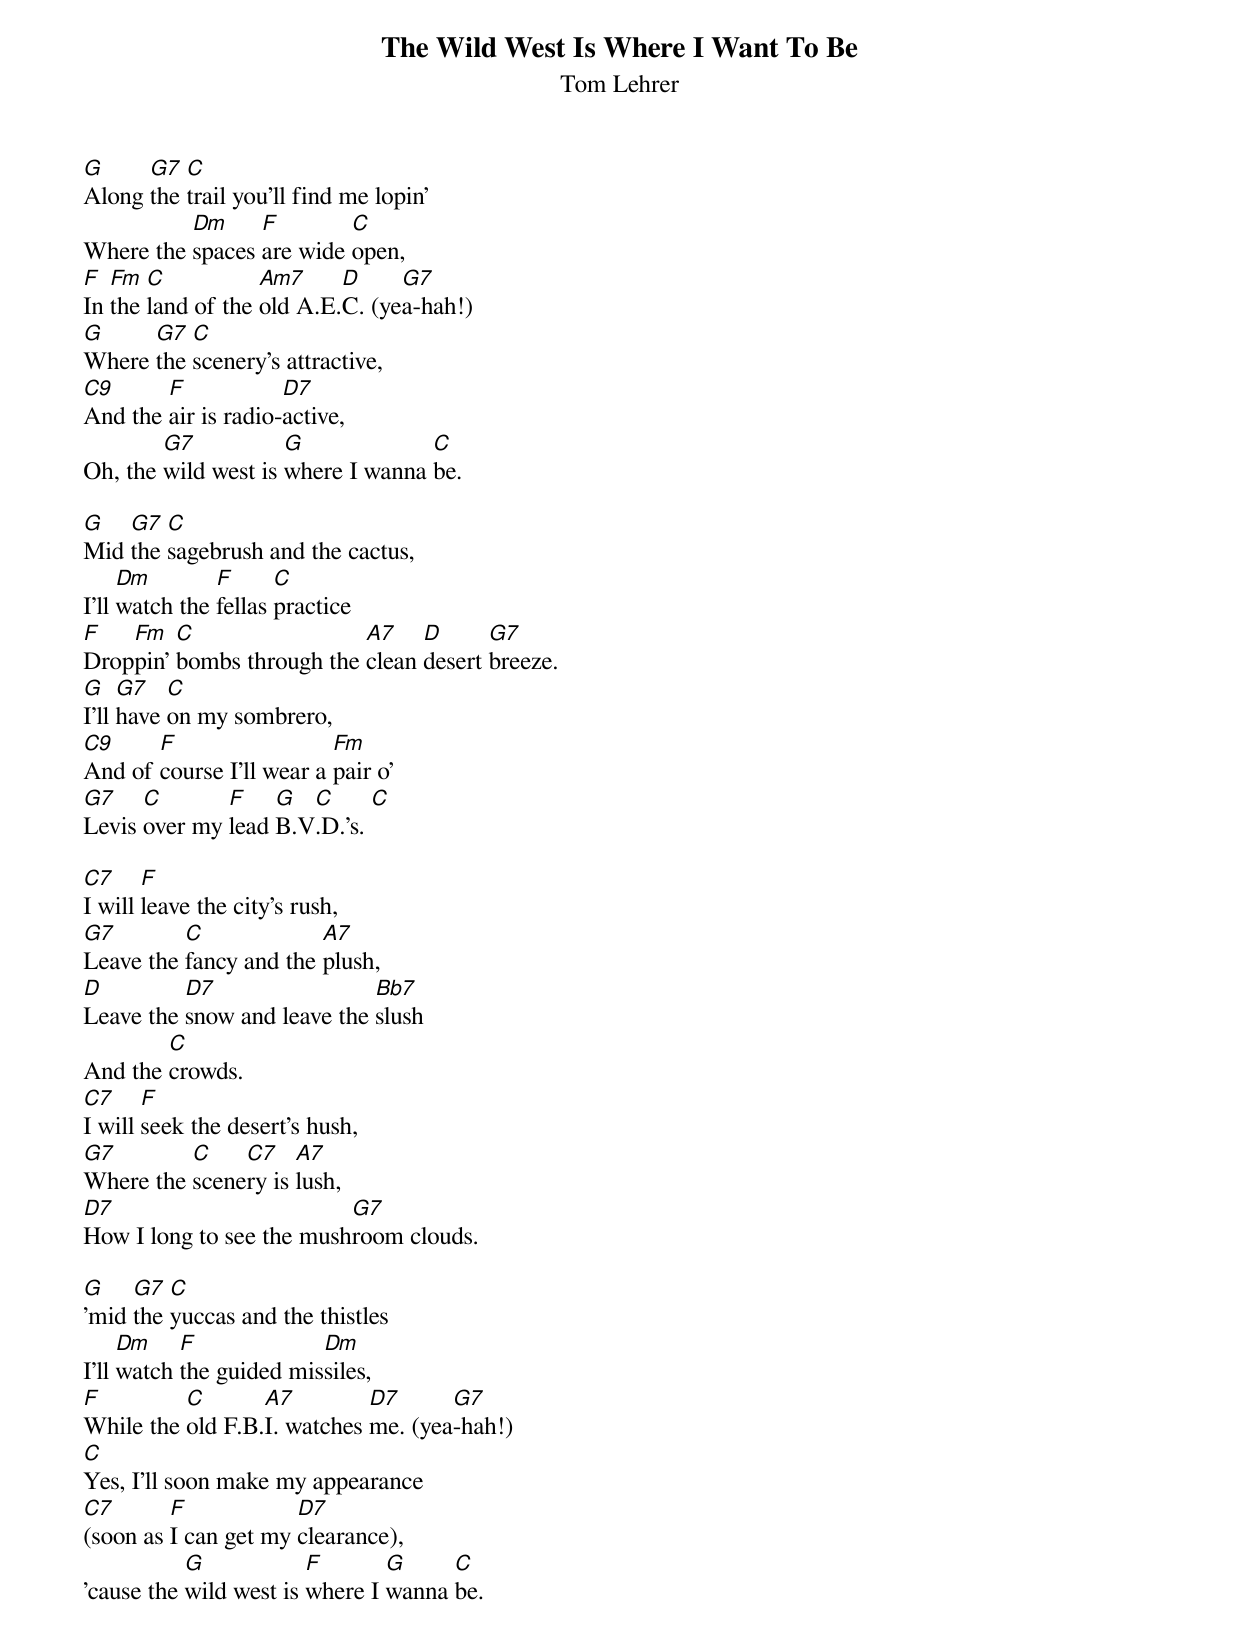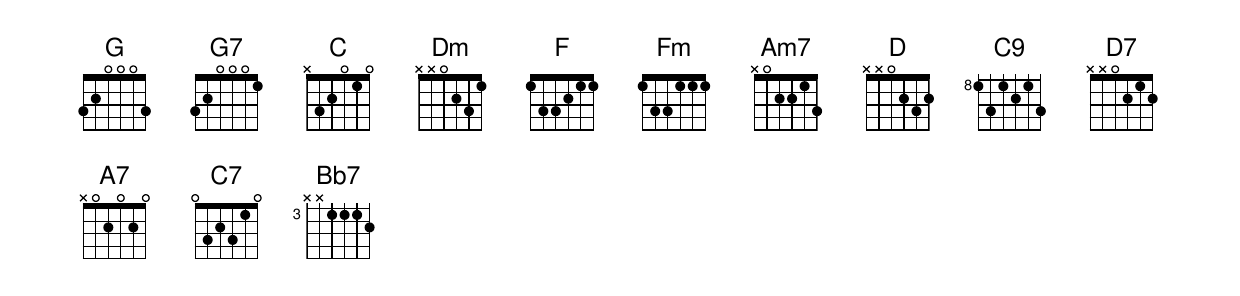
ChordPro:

{title: The Wild West Is Where I Want To Be}
{subtitle: Tom Lehrer}


[G]Along [G7]the [C]trail you'll find me lopin'
Where the [Dm]spaces [F]are wide [C]open,
[F]In [Fm]the [C]land of the [Am7]old A.E.[D]C. (ye[G7]a-hah!)
[G]Where [G7]the [C]scenery's attractive,
[C9]And the [F]air is radio-[D7]active,
Oh, the [G7]wild west is [G]where I wanna [C]be.

[G]Mid [G7]the [C]sagebrush and the cactus,
I'll [Dm]watch the [F]fellas [C]practice
[F]Drop[Fm]pin' [C]bombs through the [A7]clean [D]desert [G7]breeze.
[G]I'll [G7]have [C]on my sombrero,
[C9]And of [F]course I'll wear a [Fm]pair o'
[G7]Levis [C]over my [F]lead [G]B.V[C].D.'s. [C]

[C7]I will [F]leave the city's rush,
[G7]Leave the [C]fancy and the [A7]plush,
[D]Leave the [D7]snow and leave the [Bb7]slush
And the [C]crowds.
[C7]I will [F]seek the desert's hush,
[G7]Where the [C]scene[C7]ry is [A7]lush,
[D7]How I long to see the mush[G7]room clouds.

[G]'mid [G7]the [C]yuccas and the thistles
I'll [Dm]watch [F]the guided mis[Dm]siles,
[F]While the [C]old F.B.[A7]I. watches [D7]me. (yea[G7]-hah!)
[C]Yes, I'll soon make my appearance
[C7](soon as [F]I can get my [D7]clearance),
'cause the [G]wild west is [F]where I [G]wanna [C]be.

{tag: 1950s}
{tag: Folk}
